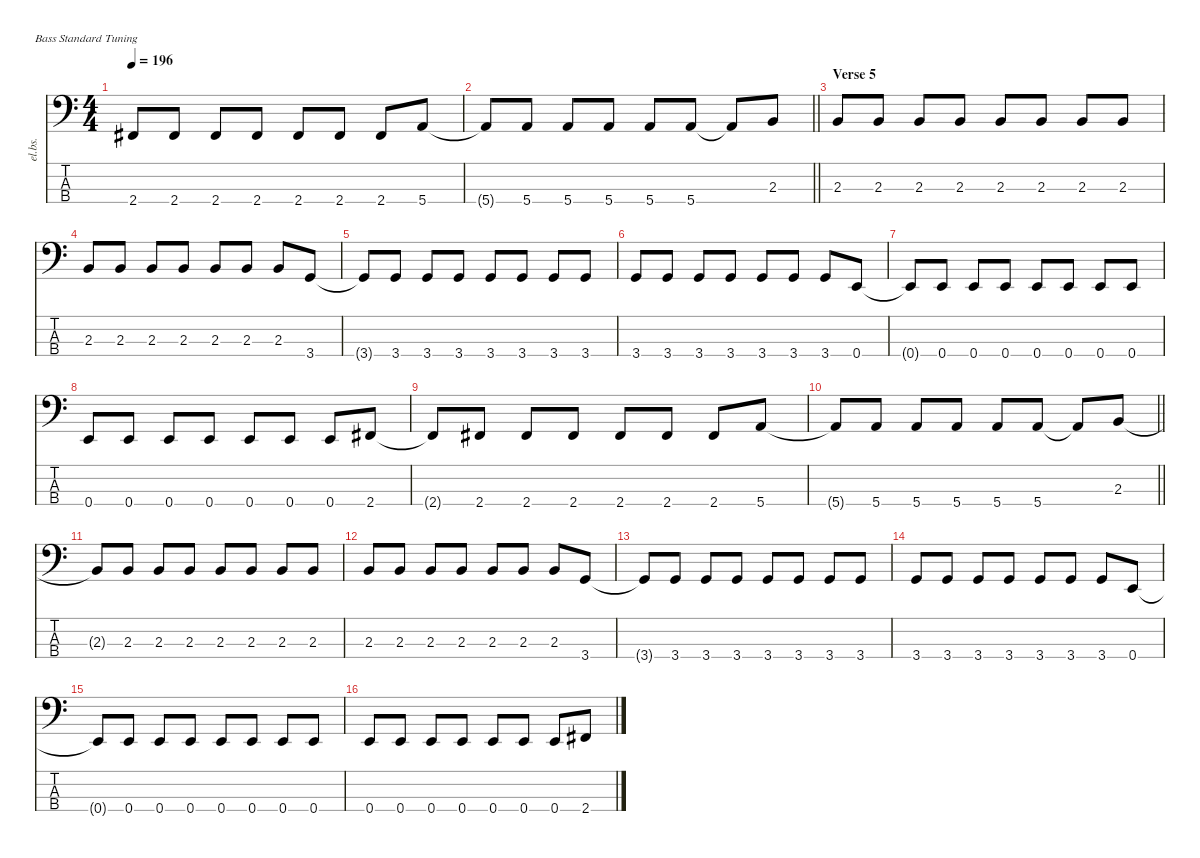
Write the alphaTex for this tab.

\defaultSystemsLayout 4
\hideDynamics
\bracketExtendMode nobrackets
\track ("Effelson" "el.bs.") {mute instrument electricbasspick}
\staff {score tabs}
\tuning (G2 D2 A1 E1)
\ts (4 4)
\tempo 196
\clef f4
\ks c
2.4{acc #}.8{dy f} 2.4{acc #}.8 2.4{acc #}.8 2.4{acc #}.8 2.4{acc #}.8 2.4{acc #}.8 2.4{acc #}.8 5.4.8 |
\barLineRight lightlight
5.4{t}.8 5.4.8 5.4.8 5.4.8 5.4.8 5.4.8 5.4{t}.8 2.3.8 |
\section ("" "Verse 5")
2.3.8 2.3.8 2.3.8 2.3.8 2.3.8 2.3.8 2.3.8 2.3.8 |
2.3.8 2.3.8 2.3.8 2.3.8 2.3.8 2.3.8 2.3.8 3.4.8 |
3.4{t}.8 3.4.8 3.4.8 3.4.8 3.4.8 3.4.8 3.4.8 3.4.8 |
3.4.8 3.4.8 3.4.8 3.4.8 3.4.8 3.4.8 3.4.8 0.4.8 |
0.4{t}.8 0.4.8 0.4.8 0.4.8 0.4.8 0.4.8 0.4.8 0.4.8 |
0.4.8 0.4.8 0.4.8 0.4.8 0.4.8 0.4.8 0.4.8 2.4{acc #}.8 |
2.4{t acc #}.8 2.4{acc #}.8 2.4{acc #}.8 2.4{acc #}.8 2.4{acc #}.8 2.4{acc #}.8 2.4{acc #}.8 5.4.8 |
\barLineRight lightlight
5.4{t}.8 5.4.8 5.4.8 5.4.8 5.4.8 5.4.8 5.4{t}.8 2.3.8 |
2.3{t}.8 2.3.8 2.3.8 2.3.8 2.3.8 2.3.8 2.3.8 2.3.8 |
2.3.8 2.3.8 2.3.8 2.3.8 2.3.8 2.3.8 2.3.8 3.4.8 |
3.4{t}.8 3.4.8 3.4.8 3.4.8 3.4.8 3.4.8 3.4.8 3.4.8 |
3.4.8 3.4.8 3.4.8 3.4.8 3.4.8 3.4.8 3.4.8 0.4.8 |
0.4{t}.8 0.4.8 0.4.8 0.4.8 0.4.8 0.4.8 0.4.8 0.4.8 |
0.4.8 0.4.8 0.4.8 0.4.8 0.4.8 0.4.8 0.4.8 2.4{acc #}.8
